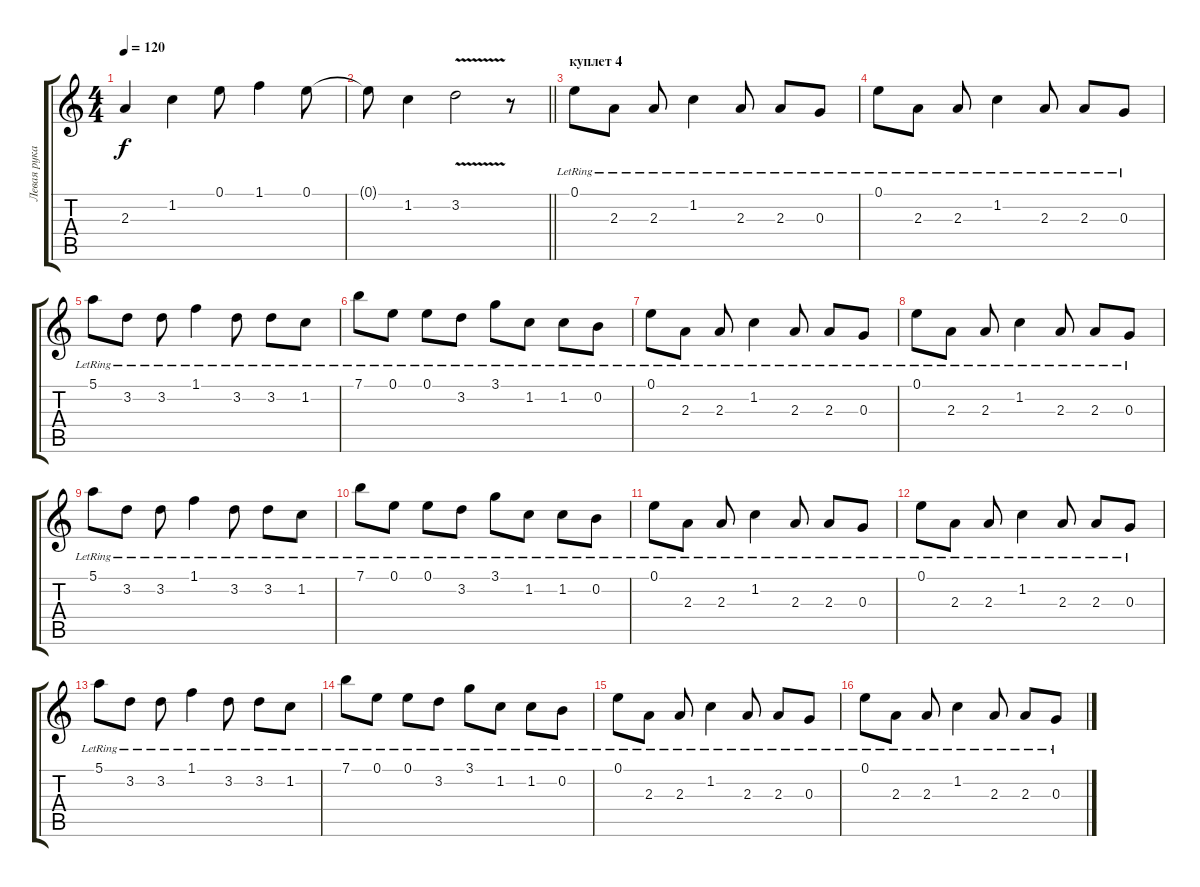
\track ("Левая рука" "Левая рука") {instrument acousticguitarsteel}
\staff {score tabs}
\tuning (E4 B3 G3 D3 A2 E2) {hide}
\ts (4 4)
\tempo 120
\clef g2
\ks c
2.3.4{dy f} 1.2.4 0.1.8 1.1.4 0.1.8 |
\barLineRight lightlight
0.1{t}.8 1.2.4 3.2{v}.2 r.8 |
\section ("" "куплет 4")
0.1{lr}.8 2.3{lr}.8 2.3{lr}.8 1.2{lr}.4 2.3{lr}.8 2.3{lr}.8 0.3{lr}.8 |
0.1{lr}.8 2.3{lr}.8 2.3{lr}.8 1.2{lr}.4 2.3{lr}.8 2.3{lr}.8 0.3{lr}.8 |
5.1{lr}.8 3.2{lr}.8 3.2{lr}.8 1.1{lr}.4 3.2{lr}.8 3.2{lr}.8 1.2{lr}.8 |
7.1{lr}.8 0.1{lr}.8 0.1{lr}.8 3.2{lr}.8 3.1{lr}.8 1.2{lr}.8 1.2{lr}.8 0.2{lr}.8 |
0.1{lr}.8 2.3{lr}.8 2.3{lr}.8 1.2{lr}.4 2.3{lr}.8 2.3{lr}.8 0.3{lr}.8 |
0.1{lr}.8 2.3{lr}.8 2.3{lr}.8 1.2{lr}.4 2.3{lr}.8 2.3{lr}.8 0.3{lr}.8 |
5.1{lr}.8 3.2{lr}.8 3.2{lr}.8 1.1{lr}.4 3.2{lr}.8 3.2{lr}.8 1.2{lr}.8 |
7.1{lr}.8 0.1{lr}.8 0.1{lr}.8 3.2{lr}.8 3.1{lr}.8 1.2{lr}.8 1.2{lr}.8 0.2{lr}.8 |
0.1{lr}.8 2.3{lr}.8 2.3{lr}.8 1.2{lr}.4 2.3{lr}.8 2.3{lr}.8 0.3{lr}.8 |
0.1{lr}.8 2.3{lr}.8 2.3{lr}.8 1.2{lr}.4 2.3{lr}.8 2.3{lr}.8 0.3{lr}.8 |
5.1{lr}.8 3.2{lr}.8 3.2{lr}.8 1.1{lr}.4 3.2{lr}.8 3.2{lr}.8 1.2{lr}.8 |
7.1{lr}.8 0.1{lr}.8 0.1{lr}.8 3.2{lr}.8 3.1{lr}.8 1.2{lr}.8 1.2{lr}.8 0.2{lr}.8 |
0.1{lr}.8 2.3{lr}.8 2.3{lr}.8 1.2{lr}.4 2.3{lr}.8 2.3{lr}.8 0.3{lr}.8 |
0.1{lr}.8 2.3{lr}.8 2.3{lr}.8 1.2{lr}.4 2.3{lr}.8 2.3{lr}.8 0.3{lr}.8
